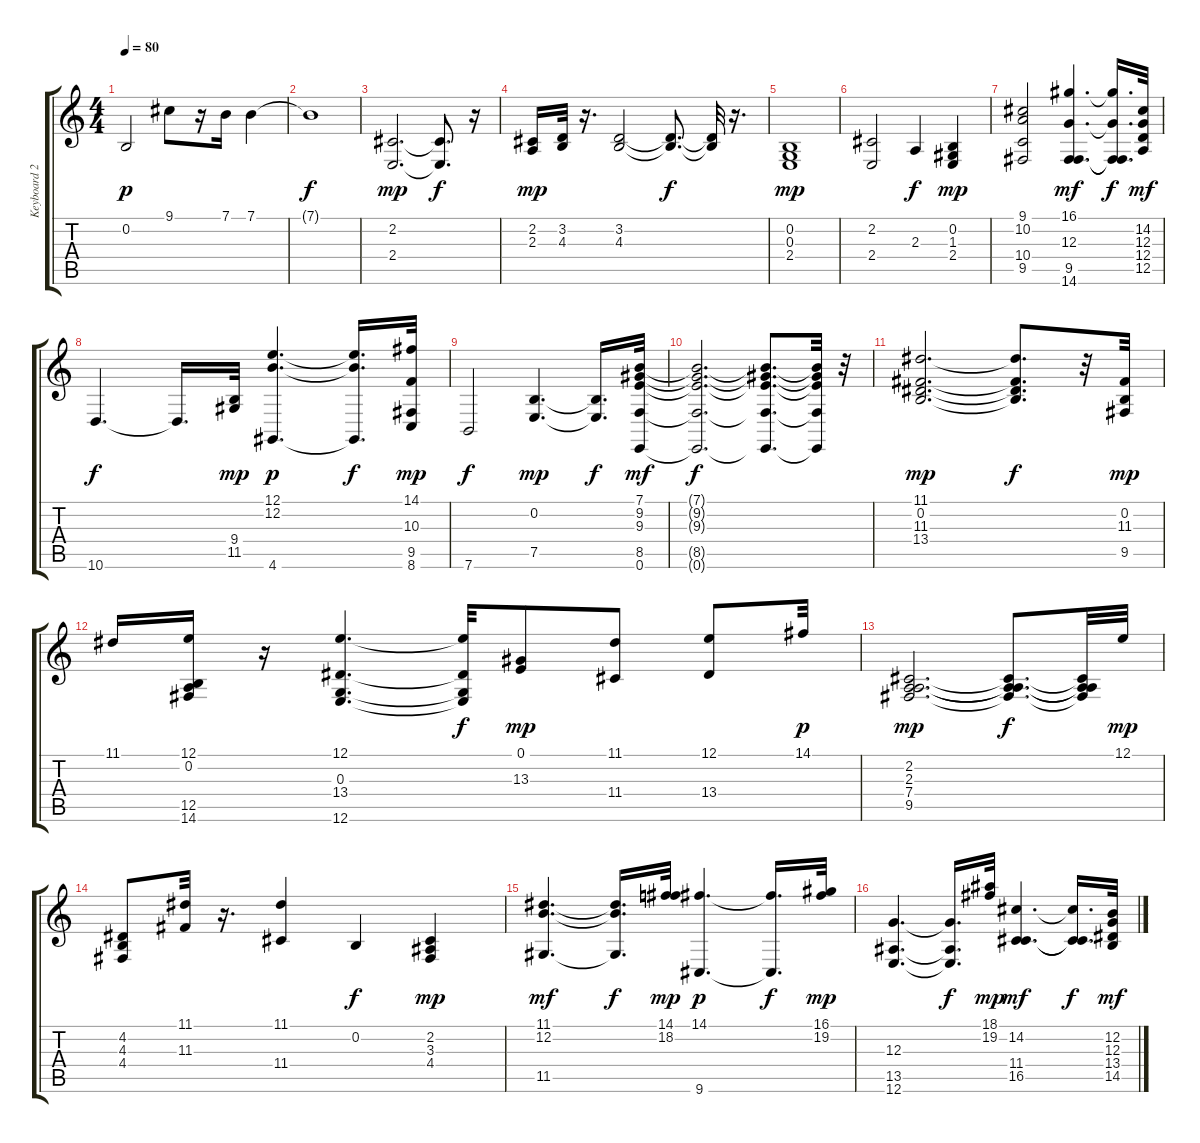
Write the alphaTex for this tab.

\track ("Keyboard 2" "Keyboard 2") {instrument piccolo}
\staff {score tabs}
\tuning (E4 B3 G3 D3 A2 E2) {hide}
\ts (4 4)
\tempo 80
\clef g2
\ks c
0.2.2{dy p} 9.1.8 r.16 7.1.16 7.1.4 |
7.1{t}.1{dy f} |
(2.2 2.4).2{d dy mp} (2.2{t} 2.4{t}).8{d dy f} r.16 |
(2.2 2.3).16{dy mp} (3.2 4.3).32 r.16{d} (3.2 4.3).2 (3.2{t} 4.3{t}).8{d dy f} (3.2{t} 4.3{t}).32 r.16{d} |
(0.2 0.3 2.4).1{dy mp} |
(2.2 2.4).2 2.3.4{dy f} (0.2 1.3 2.4).4{dy mp} |
(9.1 10.2 10.4 9.5).2 (16.1 12.3 9.5 14.6).4{d dy mf} (16.1{t} 12.3{t} 9.5{t} 14.6{t}).16{d dy f} (14.2 12.3 12.4 12.5).32{dy mf} |
10.6.4{d dy f} 10.6{t}.16{d} (9.4 11.5).32{dy mp} (12.1 12.2 4.6).4{d dy p} (12.1{t} 12.2{t} 4.6{t}).16{d dy f} (14.1 10.3 9.5 8.6).32{dy mp} |
7.6.2{dy f} (0.2 7.5).4{d dy mp} (0.2{t} 7.5{t}).16{d dy f} (7.1 9.2 9.3 8.5 0.6).32{dy mf} |
(7.1{t} 9.2{t} 9.3{t} 8.5{t} 0.6{t}).2{d dy f} (7.1{t} 9.2{t} 9.3{t} 8.5{t} 0.6{t}).8{d} (7.1{t} 9.2{t} 9.3{t} 8.5{t} 0.6{t}).32 r.32 |
(11.1 0.2 11.3 13.4).2{d dy mp} (11.1{t} 0.2{t} 11.3{t} 13.4{t}).8{d dy f} r.32 (0.2 11.3 9.5).32{dy mp} |
11.1.16 (12.1 0.2 12.5 14.6).16 r.16 (12.1 0.3 13.4 12.6).4{d} (12.1{t} 0.3{t} 13.4{t} 12.6{t}).32{dy f} (0.1 13.3).8{dy mp} (11.1 11.4).8 (12.1 13.4).8 14.1.32{dy p} |
(2.2 2.3 7.4 9.5).2{d dy mp} (2.2{t} 2.3{t} 7.4{t} 9.5{t}).8{d dy f} (2.2{t} 2.3{t} 7.4{t} 9.5{t}).32 12.1.32{dy mp} |
(4.2 4.3 4.4).8 (11.1 11.3).32 r.16{d} (11.1 11.4).4 0.2.4{dy f} (2.2 3.3 4.4).4{dy mp} |
(11.1 12.2 11.5).4{d dy mf} (11.1{t} 12.2{t} 11.5{t}).16{d dy f} (14.1 18.2).32{dy mp} (14.1 9.6).4{d dy p} (14.1{t} 9.6{t}).16{d dy f} (16.1 19.2).32{dy mp} |
(12.3 13.5 12.6).4{d} (12.3{t} 13.5{t} 12.6{t}).16{d dy f} (18.1 19.2).32{dy mp} (14.2 11.4 16.5).4{d dy mf} (14.2{t} 11.4{t} 16.5{t}).16{d dy f} (12.2 12.3 13.4 14.5).32{dy mf}
